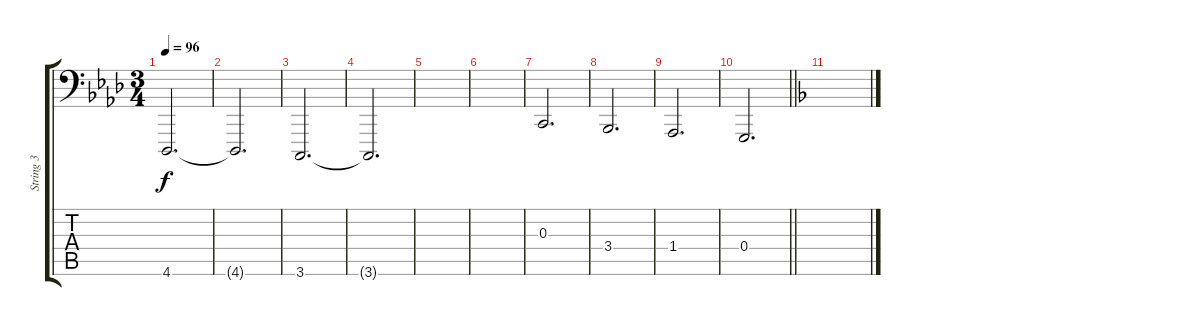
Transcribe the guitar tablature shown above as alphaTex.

\track ("String 3" "String 3") {instrument stringensemble1}
\staff {score tabs}
\tuning (Bb2 F2 C2 G1 D1 A0) {hide}
\ts (3 4)
\tempo 96
\clef f4
\ks fminor
4.6.2{d dy f} |
4.6{t}.2{d} |
3.6.2{d} |
3.6{t}.2{d} |
|
|
0.3.2{d} |
3.4.2{d} |
1.4.2{d} |
\barLineRight lightlight
0.4.2{d} |
\ks dminor
